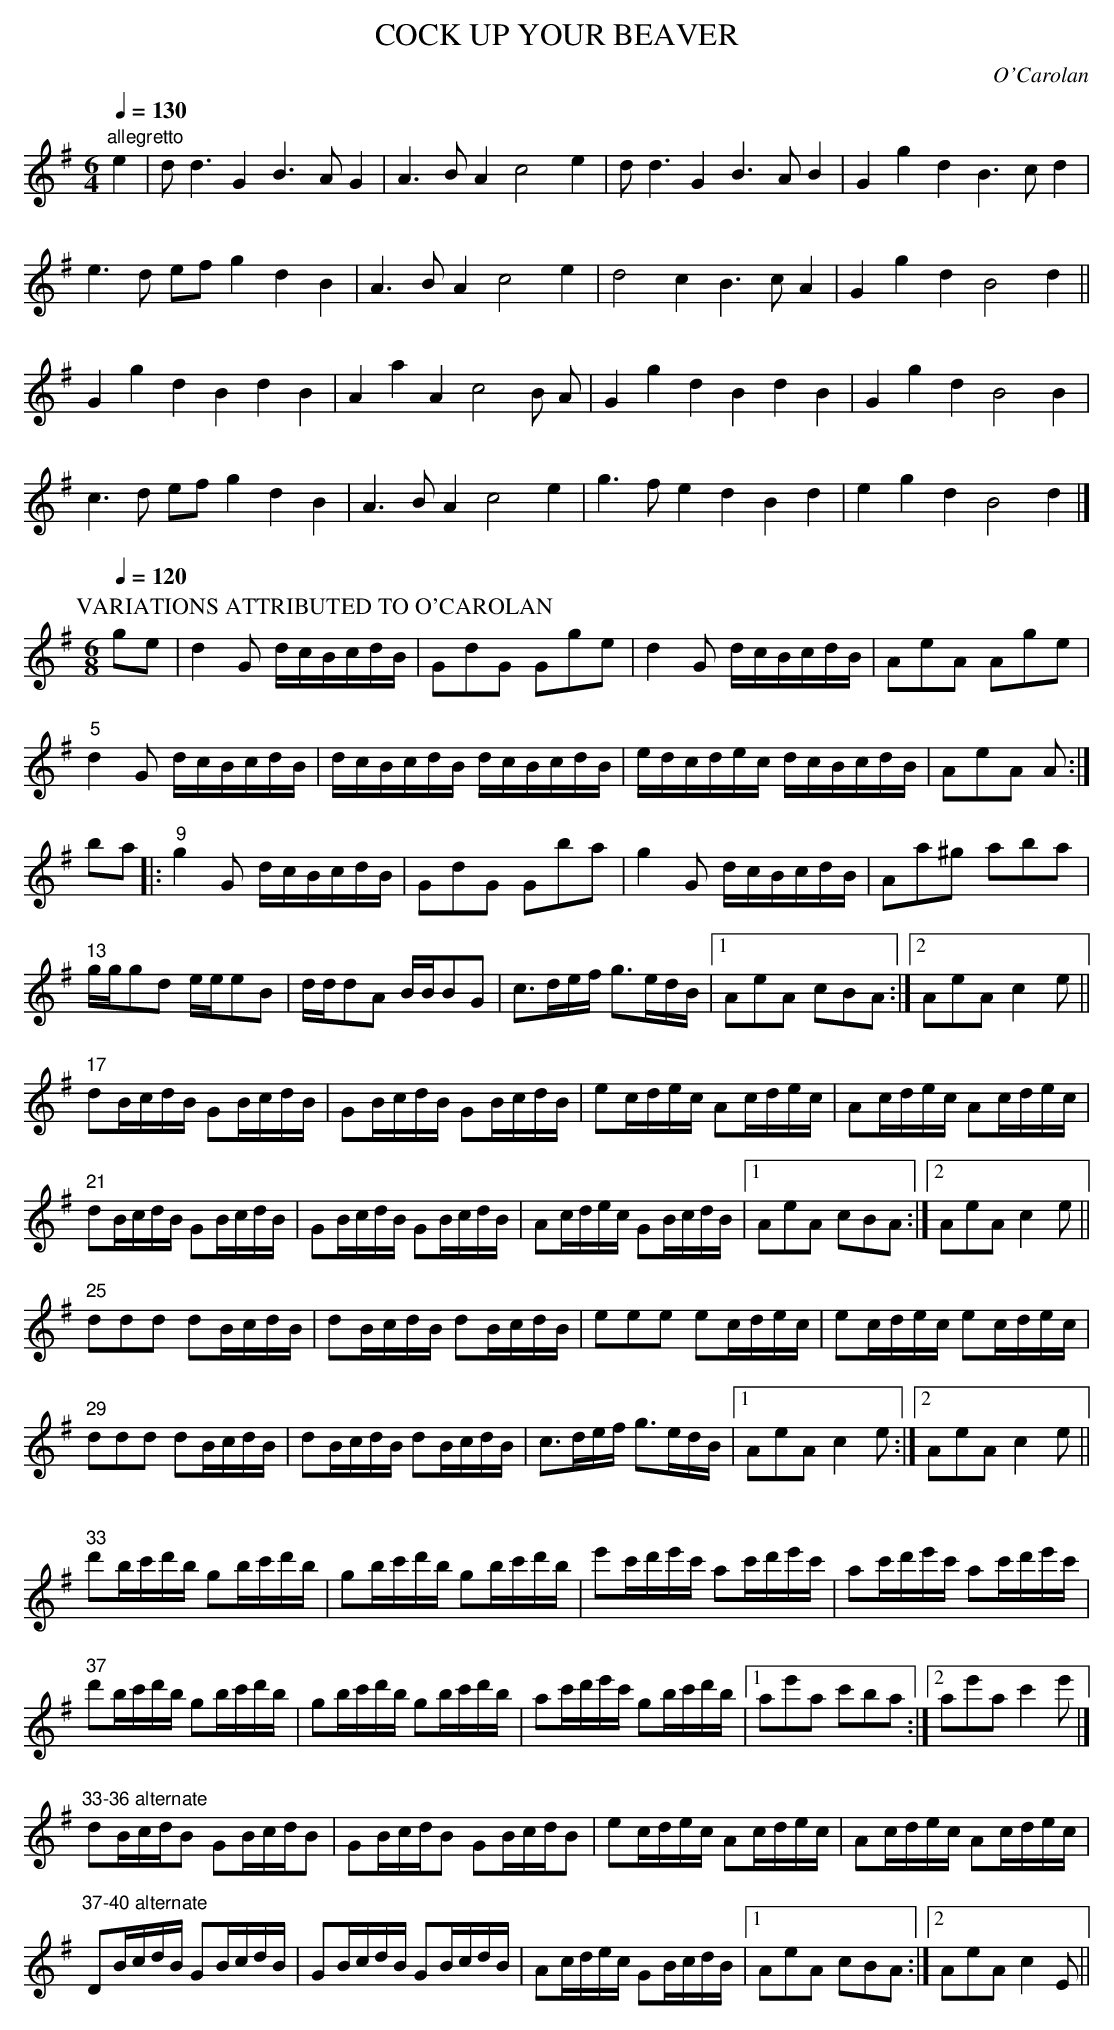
X:1
T:COCK UP YOUR BEAVER
C:O'Carolan
M:6/4
Q:1/4=130
L:1/8
K:G
"allegretto"
e2|d d3G2B3A G2|A3B A2c4e2|d d3G2B3A B2|G2g2d2B3c d2|
e3d ef g2d2B2|A3B A2c4e2|d4c2B3c A2|G2g2d2B4d2||
G2g2d2B2d2B2|A2a2A2c4B A|G2g2d2B2d2B2|G2g2d2B4B2|
c3d ef g2d2B2|A3B A2c4e2|g3f e2d2B2d2|e2g2d2B4d2|]
P:VARIATIONS ATTRIBUTED TO O'CAROLAN
M:6/8
Q:1/4=120
K:Ador
ge|d2G d/c/B/c/d/B/|GdG Gge|d2G d/c/B/c/d/B/|AeA Age|
"5"d2G d/c/B/c/d/B/|d/c/B/c/d/B/ d/c/B/c/d/B/|\
e/d/c/d/e/c/ d/c/B/c/d/B/|AeA A:|
ba|:"9"g2G d/c/B/c/d/B/|GdG Gba|g2G d/c/B/c/d/B/|Aa^g aba|
"13"g/g/gd e/e/eB|d/d/dA B/B/BG|c3/d/e/f/ g3/e/d/B/|1 AeA cBA:|\
[2 AeA c2e||
"17"dB/c/d/B/ GB/c/d/B/|GB/c/d/B/ GB/c/d/B/|ec/d/e/c/ Ac/d/e/c/|\
Ac/d/e/c/ Ac/d/e/c/|
"21"dB/c/d/B/ GB/c/d/B/|GB/c/d/B/ GB/c/d/B/|Ac/d/e/c/ GB/c/d/B/|\
[1 AeA cBA:|2 AeA c2e||
"25"ddd dB/c/d/B/|dB/c/d/B/ dB/c/d/B/|eee ec/d/e/c/|ec/d/e/c/ ec/d/e/c/|
"29"ddd dB/c/d/B/|dB/c/d/B/ dB/c/d/B/|c3/d/e/f/ g3/e/d/B/|1 AeA c2e:|\
[2 AeA c2e||
"33"d'b/c'/d'/b/ gb/c'/d'/b/|gb/c'/d'/b/ gb/c'/d'/b/|e'c'/d'/e'/c'/ ac'/d'/e'/c'/|ac'/d'/e'/c'/ ac'/d'/e'/c'/|
"37"d'b/c'/d'/b/ gb/c'/d'/b/|gb/c'/d'/b/ gb/c'/d'/b/|ac'/d'/e'/c'/ gb/c'/d'/b/|\
[1 ae'a c'ba:|2 ae'a c'2e' |]
"33-36 alternate" dB/c/d/B GB/c/d/B|GB/c/d/B GB/c/d/B|ec/d/e/c/ Ac/d/e/c/|\
Ac/d/e/c/ Ac/d/e/c/|
"37-40 alternate" DB/c/d/B/ GB/c/d/B/|GB/c/d/B/ GB/c/d/B/|Ac/d/e/c/ GB/c/d/B/|\
[1 AeA cBA:|2 AeA c2E||
